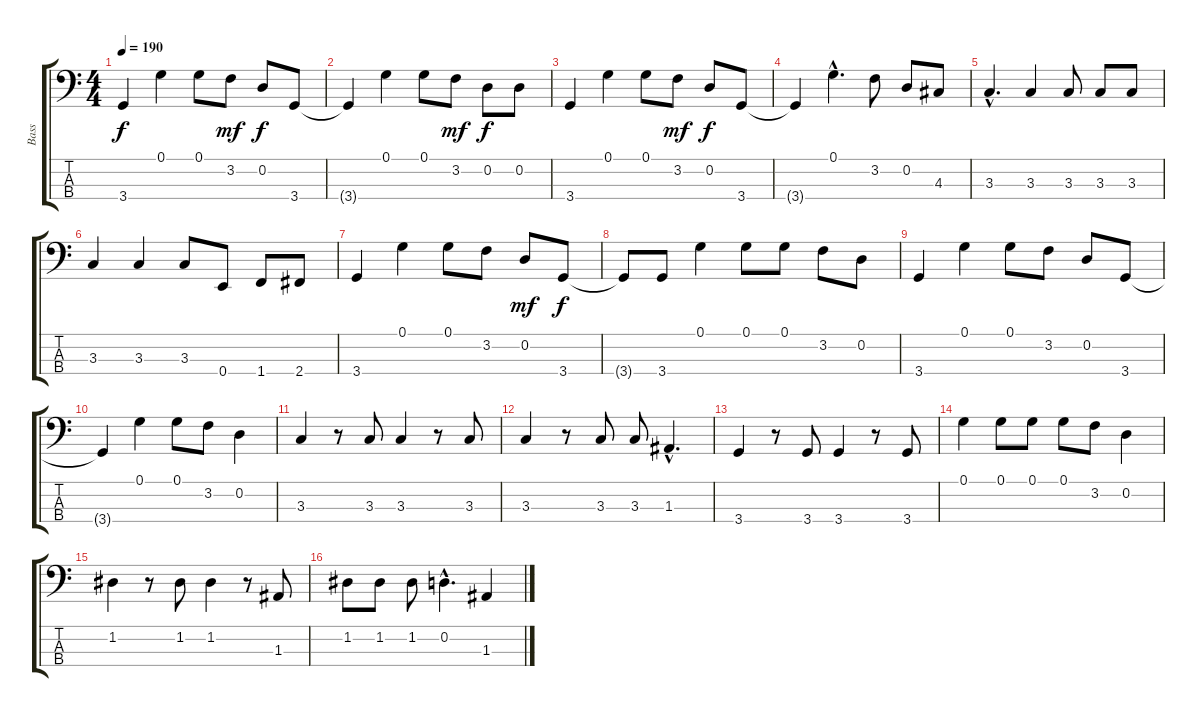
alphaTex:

\track ("Bass" "Bass") {instrument electricbassfinger}
\staff {score tabs}
\tuning (G2 D2 A1 E1) {hide}
\ts (4 4)
\tempo 190
\clef f4
\ks c
3.4.4{dy f} 0.1.4 0.1.8 3.2.8{dy mf} 0.2.8{dy f} 3.4.8 |
3.4{t}.4 0.1.4 0.1.8 3.2.8{dy mf} 0.2.8{dy f} 0.2.8 |
3.4.4 0.1.4 0.1.8 3.2.8{dy mf} 0.2.8{dy f} 3.4.8 |
3.4{t}.4 0.1{hac}.4{d} 3.2.8 0.2.8 4.3.8 |
3.3{hac}.4{d} 3.3.4 3.3.8 3.3.8 3.3.8 |
3.3.4 3.3.4 3.3.8 0.4.8 1.4.8 2.4.8 |
3.4.4 0.1.4 0.1.8 3.2.8 0.2.8{dy mf} 3.4.8{dy f} |
3.4{t}.8 3.4.8 0.1.4 0.1.8 0.1.8 3.2.8 0.2.8 |
3.4.4 0.1.4 0.1.8 3.2.8 0.2.8 3.4.8 |
3.4{t}.4 0.1.4 0.1.8 3.2.8 0.2.4 |
3.3.4 r.8 3.3.8 3.3.4 r.8 3.3.8 |
3.3.4 r.8 3.3.8 3.3.8 1.3{hac}.4{d} |
3.4.4 r.8 3.4.8 3.4.4 r.8 3.4.8 |
0.1.4 0.1.8 0.1.8 0.1.8 3.2.8 0.2.4 |
1.2.4 r.8 1.2.8 1.2.4 r.8 1.3.8 |
1.2.8 1.2.8 1.2.8 0.2{hac}.4{d} 1.3.4
